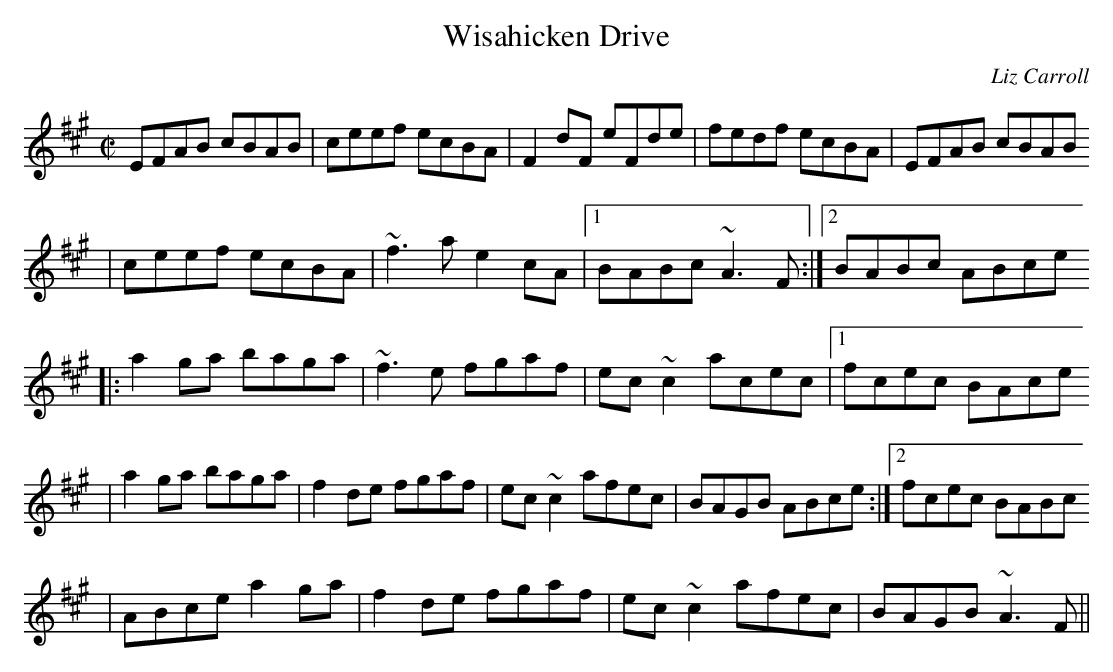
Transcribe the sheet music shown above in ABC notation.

X:1
T:Wisahicken Drive
C:Liz Carroll
M:C|
K:A
EFAB cBAB|ceef ecBA|F2dF eFde|fedf ecBA| EFAB cBAB
|ceef ecBA|~f3a e2cA|1 BABc ~A3F:|2 BABc ABce
||:a2ga baga|~f3e fgaf|ec~c2 acec|1 fcec BAce
| a2ga baga|f2de fgaf|ec~c2 afec|BAGB ABce:|2 fcec BABc
| ABce a2ga|f2de fgaf|ec~c2 afec|BAGB ~A3F||
